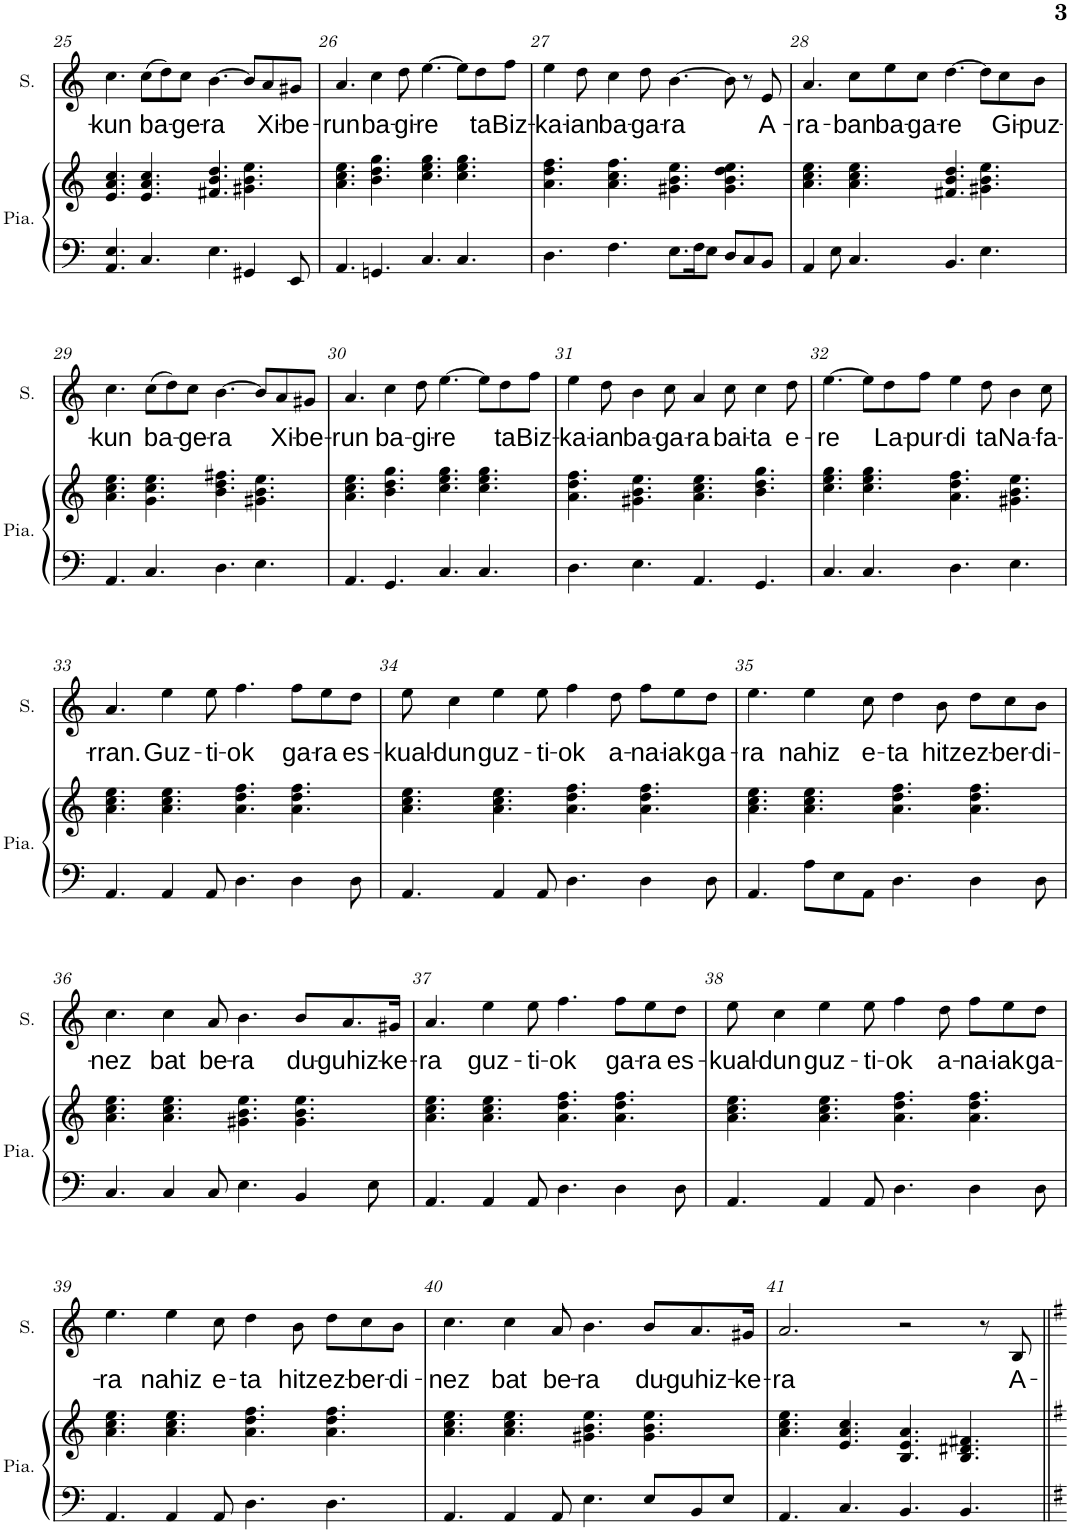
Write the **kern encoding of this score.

**kern	**kern	**kern	**text
*part2	*part2	*part1	*part1
*staff3	*staff2	*staff1	*staff1
*I"Piano	*	*I"Soprano	*
*I'Pia.	*	*I'S.	*
!!LO:PB:g=z
*clefF4	*clefG2	*clefG2	*
*k[]	*k[]	*k[]	*
*M12/8	*M12/8	*M12/8	*
=25	=25	=25	=25
!	!	!	!LO:LY:b
4.AA/ 4.E/	4.e/ 4.a/ 4.cc/	4.cc\	-kun
!	!	!	!LO:LY:b
4.C/	4.e/ 4.a/ 4.cc/	(8cc\L	ba-
.	.	8dd\)	.
!	!	!	!LO:LY:b
.	.	8cc\J	-ge-
!	!	!	!LO:LY:b
4.E\	4.f#X/ 4.b/ 4.dd/	[4.b\	-ra
4GG#X/	4.g#X\ 4.b\ 4.ee\	8b/L]	.
!	!	!	!LO:LY:b
.	.	8a/	Xi-
!	!	!	!LO:LY:b
8EE/	.	8g#X/J	-be-
=26	=26	=26	=26
!	!	!	!LO:LY:b
4.AA/	4.a\ 4.cc\ 4.ee\	4.a/	-run
!	!	!	!LO:LY:b
4.GGn/	4.b\ 4.dd\ 4.gg\	4cc\	ba-
!	!	!	!LO:LY:b
.	.	8dd\	-gi-
!	!	!	!LO:LY:b
4.C/	4.cc\ 4.ee\ 4.gg\	[4.ee\	-re
4.C/	4.cc\ 4.ee\ 4.gg\	8ee\L]	.
!	!	!	!LO:LY:b
.	.	8dd\	ta
!	!	!	!LO:LY:b
.	.	8ff\J	Biz-
=27	=27	=27	=27
!	!	!	!LO:LY:b
4.D\	4.a\ 4.dd\ 4.ff\	4ee\	-ka-
!	!	!	!LO:LY:b
.	.	8dd\	-ian
!	!	!	!LO:LY:b
4.F\	4.a\ 4.cc\ 4.ff\	4cc\	ba-
!	!	!	!LO:LY:b
.	.	8dd\	-ga-
!	!	!	!LO:LY:b
8.E\L	4.g#X\ 4.b\ 4.ee\	[4.b\	-ra
16F\K	.	.	.
8E\J	.	.	.
8D/L	4.g#\ 4.b\ 4.dd\ 4.ee\	8b\]	.
8C/	.	8r	.
!	!	!	!LO:LY:b
8BB/J	.	8e/	A-
=28	=28	=28	=28
!	!	!	!LO:LY:b
4AA/	4.a\ 4.cc\ 4.ee\	4.a/	-ra-
8E\	.	.	.
!	!	!	!LO:LY:b
4.C/	4.a\ 4.cc\ 4.ee\	8cc\L	-ban
!	!	!	!LO:LY:b
.	.	8ee\	ba-
!	!	!	!LO:LY:b
.	.	8cc\J	-ga-
!	!	!	!LO:LY:b
4.BB/	4.f#X/ 4.b/ 4.dd/	[4.dd\	-re
4.E\	4.g#X\ 4.b\ 4.ee\	8dd\L]	.
!	!	!	!LO:LY:b
.	.	8cc\	Gi-
!	!	!	!LO:LY:b
.	.	8b\J	-puz-
!!LO:LB:g=z
=29	=29	=29	=29
!	!	!	!LO:LY:b
4.AA/	4.a\ 4.cc\ 4.ee\	4.cc\	-kun
!	!	!	!LO:LY:b
4.C/	4.g\ 4.cc\ 4.ee\	(8cc\L	ba-
.	.	8dd\)	.
!	!	!	!LO:LY:b
.	.	8cc\J	-ge-
!	!	!	!LO:LY:b
4.D\	4.b\ 4.dd\ 4.ff#X\	[4.b\	-ra
4.E\	4.g#X\ 4.b\ 4.ee\	8b/L]	.
!	!	!	!LO:LY:b
.	.	8a/	Xi-
!	!	!	!LO:LY:b
.	.	8g#X/J	-be-
=30	=30	=30	=30
!	!	!	!LO:LY:b
4.AA/	4.a\ 4.cc\ 4.ee\	4.a/	-run
!	!	!	!LO:LY:b
4.GG/	4.b\ 4.dd\ 4.gg\	4cc\	ba-
!	!	!	!LO:LY:b
.	.	8dd\	-gi-
!	!	!	!LO:LY:b
4.C/	4.cc\ 4.ee\ 4.gg\	[4.ee\	-re
4.C/	4.cc\ 4.ee\ 4.gg\	8ee\L]	.
!	!	!	!LO:LY:b
.	.	8dd\	ta
!	!	!	!LO:LY:b
.	.	8ff\J	Biz-
=31	=31	=31	=31
!	!	!	!LO:LY:b
4.D\	4.a\ 4.dd\ 4.ff\	4ee\	-ka-
!	!	!	!LO:LY:b
.	.	8dd\	-ian
!	!	!	!LO:LY:b
4.E\	4.g#X\ 4.b\ 4.ee\	4b\	ba-
!	!	!	!LO:LY:b
.	.	8cc\	-ga-
!	!	!	!LO:LY:b
4.AA/	4.a\ 4.cc\ 4.ee\	4a/	-ra
!	!	!	!LO:LY:b
.	.	8cc\	bai-
!	!	!	!LO:LY:b
4.GG/	4.b\ 4.dd\ 4.gg\	4cc\	-ta
!	!	!	!LO:LY:b
.	.	8dd\	e-
=32	=32	=32	=32
!	!	!	!LO:LY:b
4.C/	4.cc\ 4.ee\ 4.gg\	[4.ee\	-re
4.C/	4.cc\ 4.ee\ 4.gg\	8ee\L]	.
!	!	!	!LO:LY:b
.	.	8dd\	La-
!	!	!	!LO:LY:b
.	.	8ff\J	-pur-
!	!	!	!LO:LY:b
4.D\	4.a\ 4.dd\ 4.ff\	4ee\	-di
!	!	!	!LO:LY:b
.	.	8dd\	ta
!	!	!	!LO:LY:b
4.E\	4.g#X\ 4.b\ 4.ee\	4b\	Na-
!	!	!	!LO:LY:b
.	.	8cc\	-fa-
!!LO:LB:g=z
=33	=33	=33	=33
!	!	!	!LO:LY:b
4.AA/	4.a\ 4.cc\ 4.ee\	4.a/	-rran.
!	!	!	!LO:LY:b
4AA/	4.a\ 4.cc\ 4.ee\	4ee\	Guz-
!	!	!	!LO:LY:b
8AA/	.	8ee\	-ti-
!	!	!	!LO:LY:b
4.D\	4.a\ 4.dd\ 4.ff\	4.ff\	-ok
!	!	!	!LO:LY:b
4D\	4.a\ 4.dd\ 4.ff\	8ff\L	ga-
!	!	!	!LO:LY:b
.	.	8ee\	-ra
!	!	!	!LO:LY:b
8D\	.	8dd\J	es-
=34	=34	=34	=34
!	!	!	!LO:LY:b
4.AA/	4.a\ 4.cc\ 4.ee\	8ee\	-kual-
!	!	!	!LO:LY:b
.	.	4cc\	-dun
!	!	!	!LO:LY:b
4AA/	4.a\ 4.cc\ 4.ee\	4ee\	guz-
!	!	!	!LO:LY:b
8AA/	.	8ee\	-ti-
!	!	!	!LO:LY:b
4.D\	4.a\ 4.dd\ 4.ff\	4ff\	-ok
!	!	!	!LO:LY:b
.	.	8dd\	a-
!	!	!	!LO:LY:b
4D\	4.a\ 4.dd\ 4.ff\	8ff\L	-na-
!	!	!	!LO:LY:b
.	.	8ee\	-iak
!	!	!	!LO:LY:b
8D\	.	8dd\J	ga-
=35	=35	=35	=35
!	!	!	!LO:LY:b
4.AA/	4.a\ 4.cc\ 4.ee\	4.ee\	-ra
!	!	!	!LO:LY:b
8A\L	4.a\ 4.cc\ 4.ee\	4ee\	nahiz
8E\	.	.	.
!	!	!	!LO:LY:b
8AA\J	.	8cc\	e-
!	!	!	!LO:LY:b
4.D\	4.a\ 4.dd\ 4.ff\	4dd\	-ta
!	!	!	!LO:LY:b
.	.	8b\	hitz
!	!	!	!LO:LY:b
4D\	4.a\ 4.dd\ 4.ff\	8dd\L	ez-
!	!	!	!LO:LY:b
.	.	8cc\	-ber-
!	!	!	!LO:LY:b
8D\	.	8b\J	-di-
!!LO:LB:g=z
=36	=36	=36	=36
!	!	!	!LO:LY:b
4.C/	4.a\ 4.cc\ 4.ee\	4.cc\	-nez
!	!	!	!LO:LY:b
4C/	4.a\ 4.cc\ 4.ee\	4cc\	bat
!	!	!	!LO:LY:b
8C/	.	8a/	be-
!	!	!	!LO:LY:b
4.E\	4.g#X\ 4.b\ 4.ee\	4.b\	-ra
!	!	!	!LO:LY:b
4BB/	4.g#\ 4.b\ 4.ee\	8b/L	du-
!	!	!	!LO:LY:b
.	.	8.a/	-guhiz-
8E\	.	.	.
!	!	!	!LO:LY:b
.	.	16g#X/Jk	-ke-
=37	=37	=37	=37
!	!	!	!LO:LY:b
4.AA/	4.a\ 4.cc\ 4.ee\	4.a/	-ra
!	!	!	!LO:LY:b
4AA/	4.a\ 4.cc\ 4.ee\	4ee\	guz-
!	!	!	!LO:LY:b
8AA/	.	8ee\	-ti-
!	!	!	!LO:LY:b
4.D\	4.a\ 4.dd\ 4.ff\	4.ff\	-ok
!	!	!	!LO:LY:b
4D\	4.a\ 4.dd\ 4.ff\	8ff\L	ga-
!	!	!	!LO:LY:b
.	.	8ee\	-ra
!	!	!	!LO:LY:b
8D\	.	8dd\J	es-
=38	=38	=38	=38
!	!	!	!LO:LY:b
4.AA/	4.a\ 4.cc\ 4.ee\	8ee\	-kual-
!	!	!	!LO:LY:b
.	.	4cc\	-dun
!	!	!	!LO:LY:b
4AA/	4.a\ 4.cc\ 4.ee\	4ee\	guz-
!	!	!	!LO:LY:b
8AA/	.	8ee\	-ti-
!	!	!	!LO:LY:b
4.D\	4.a\ 4.dd\ 4.ff\	4ff\	-ok
!	!	!	!LO:LY:b
.	.	8dd\	a-
!	!	!	!LO:LY:b
4D\	4.a\ 4.dd\ 4.ff\	8ff\L	-na-
!	!	!	!LO:LY:b
.	.	8ee\	-iak
!	!	!	!LO:LY:b
8D\	.	8dd\J	ga-
!!LO:LB:g=z
=39	=39	=39	=39
!	!	!	!LO:LY:b
4.AA/	4.a\ 4.cc\ 4.ee\	4.ee\	-ra
!	!	!	!LO:LY:b
4AA/	4.a\ 4.cc\ 4.ee\	4ee\	nahiz
!	!	!	!LO:LY:b
8AA/	.	8cc\	e-
!	!	!	!LO:LY:b
4.D\	4.a\ 4.dd\ 4.ff\	4dd\	-ta
!	!	!	!LO:LY:b
.	.	8b\	hitz
!	!	!	!LO:LY:b
4.D\	4.a\ 4.dd\ 4.ff\	8dd\L	ez-
!	!	!	!LO:LY:b
.	.	8cc\	-ber-
!	!	!	!LO:LY:b
.	.	8b\J	-di-
=40	=40	=40	=40
!	!	!	!LO:LY:b
4.AA/	4.a\ 4.cc\ 4.ee\	4.cc\	-nez
!	!	!	!LO:LY:b
4AA/	4.a\ 4.cc\ 4.ee\	4cc\	bat
!	!	!	!LO:LY:b
8AA/	.	8a/	be-
!	!	!	!LO:LY:b
4.E\	4.g#X\ 4.b\ 4.ee\	4.b\	-ra
!	!	!	!LO:LY:b
8E/L	4.g#\ 4.b\ 4.ee\	8b/L	du-
!	!	!	!LO:LY:b
8BB/	.	8.a/	-guhiz-
8E/J	.	.	.
!	!	!	!LO:LY:b
.	.	16g#X/Jk	-ke-
=41	=41	=41	=41
!	!	!	!LO:LY:b
4.AA/	4.a\ 4.cc\ 4.ee\	2.a/	-ra
4.C/	4.e/ 4.a/ 4.cc/	.	.
4.BB/	4.B/ 4.e/ 4.a/	2r	.
4.BB/	4.B/ 4.d#X/ 4.f#X/	.	.
.	.	8r	.
!	!	!	!LO:LY:b
.	.	8B/	A-
=||	=||	=||	=||
*-	*-	*-	*-
